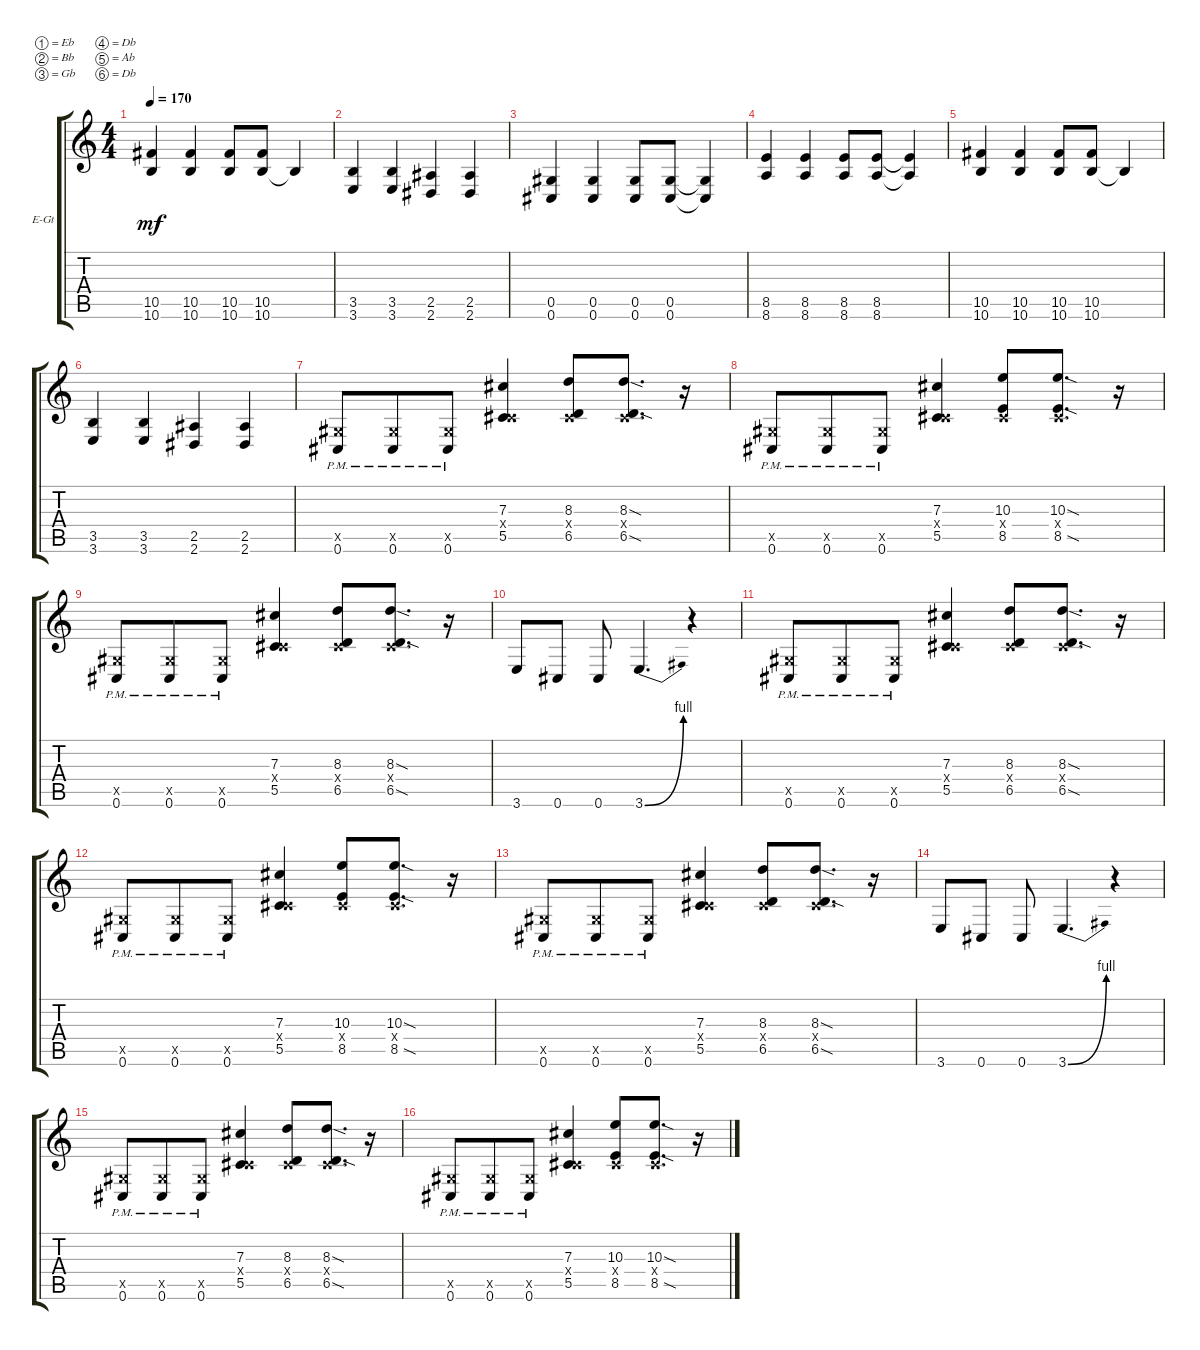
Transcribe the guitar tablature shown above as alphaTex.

\defaultSystemsLayout 4
\bracketExtendMode groupsimilarinstruments
\firstSystemTrackNameOrientation horizontal
\otherSystemsTrackNameOrientation horizontal
\track ("Electric Guitar" "E-Gt") {instrument overdrivenguitar}
\staff {score tabs}
\tuning (Eb4 Bb3 Gb3 Db3 Ab2 Db2)
\ts (4 4)
\tempo 170
\clef g2
\ks c
(10.6 10.5).4{dy mf} (10.6 10.5).4 (10.6 10.5).8 (10.6 10.5).8 10.6{t}.4 |
(3.6 3.5).4 (3.5 3.6).4 (2.6 2.5).4 (2.5 2.6).4 |
(0.6 0.5).4 (0.5 0.6).4 (0.5 0.6).8 (0.6 0.5).8 (0.6{t} 0.5{t}).4 |
(8.6 8.5).4 (8.5 8.6).4 (8.6 8.5).8 (8.5 8.6).8 (8.5{t} 8.6{t}).4 |
(10.6 10.5).4 (10.6 10.5).4 (10.6 10.5).8 (10.6 10.5).8 10.6{t}.4 |
(3.6 3.5).4 (3.5 3.6).4 (2.6 2.5).4 (2.5 2.6).4 |
(0.6{pm} 0.5{pm x}).8{beam merge} (0.6{pm} 0.5{pm x}).8{beam merge} (0.6{pm} 0.5{pm x}).8 (5.5 7.3 0.4{x}).4 (6.5 8.3 0.4{x}).8{beam merge} (8.3{sod} 6.5{sod} 0.4{x}).8{d} r.16 |
(0.6{pm} 0.5{pm x}).8{beam merge} (0.6{pm} 0.5{pm x}).8{beam merge} (0.6{pm} 0.5{pm x}).8 (5.5 7.3 0.4{x}).4 (8.5 10.3 0.4{x}).8{beam merge} (10.3{sod} 8.5{sod} 0.4{x}).8{d} r.16 |
(0.6{pm} 0.5{pm x}).8{beam merge} (0.6{pm} 0.5{pm x}).8{beam merge} (0.6{pm} 0.5{pm x}).8 (5.5 7.3 0.4{x}).4 (6.5 8.3 0.4{x}).8{beam merge} (8.3{sod} 6.5{sod} 0.4{x}).8{d} r.16 |
3.6.8 0.6.8 0.6.8 3.6{be (bend 0 0 36 4)}.4{d} r.4 |
(0.6{pm} 0.5{pm x}).8{beam merge} (0.6{pm} 0.5{pm x}).8{beam merge} (0.6{pm} 0.5{pm x}).8 (5.5 7.3 0.4{x}).4 (6.5 8.3 0.4{x}).8{beam merge} (8.3{sod} 6.5{sod} 0.4{x}).8{d} r.16 |
(0.6{pm} 0.5{pm x}).8{beam merge} (0.6{pm} 0.5{pm x}).8{beam merge} (0.6{pm} 0.5{pm x}).8 (5.5 7.3 0.4{x}).4 (8.5 10.3 0.4{x}).8{beam merge} (10.3{sod} 8.5{sod} 0.4{x}).8{d} r.16 |
(0.6{pm} 0.5{pm x}).8{beam merge} (0.6{pm} 0.5{pm x}).8{beam merge} (0.6{pm} 0.5{pm x}).8 (5.5 7.3 0.4{x}).4 (6.5 8.3 0.4{x}).8{beam merge} (8.3{sod} 6.5{sod} 0.4{x}).8{d} r.16 |
3.6.8 0.6.8 0.6.8 3.6{be (bend 0 0 36 4)}.4{d} r.4 |
(0.6{pm} 0.5{pm x}).8{beam merge} (0.6{pm} 0.5{pm x}).8{beam merge} (0.6{pm} 0.5{pm x}).8 (5.5 7.3 0.4{x}).4 (6.5 8.3 0.4{x}).8{beam merge} (8.3{sod} 6.5{sod} 0.4{x}).8{d} r.16 |
(0.6{pm} 0.5{pm x}).8{beam merge} (0.6{pm} 0.5{pm x}).8{beam merge} (0.6{pm} 0.5{pm x}).8 (5.5 7.3 0.4{x}).4 (8.5 10.3 0.4{x}).8{beam merge} (10.3{sod} 8.5{sod} 0.4{x}).8{d} r.16
